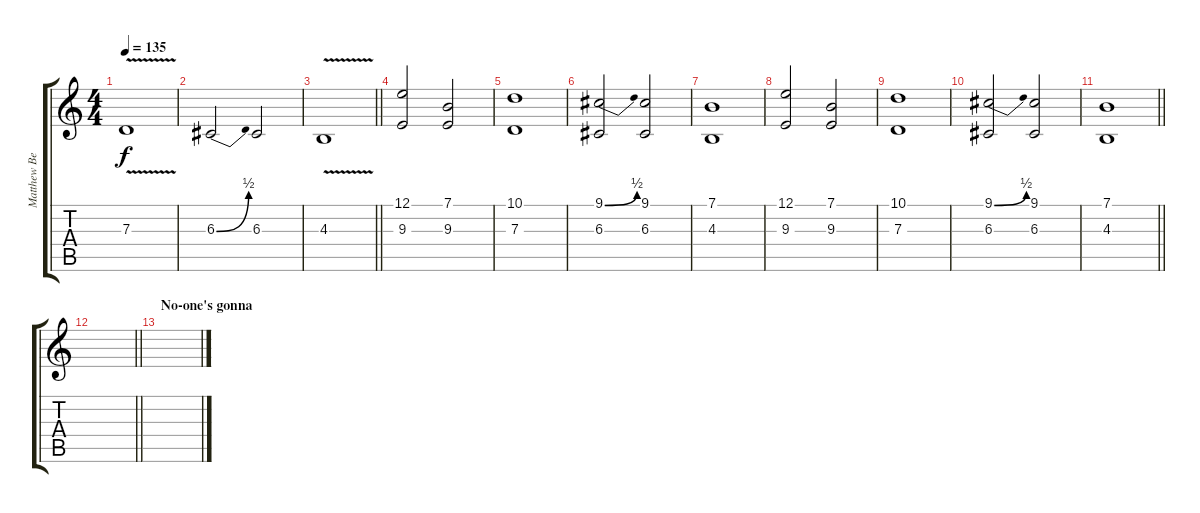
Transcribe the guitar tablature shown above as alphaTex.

\track ("Matthew Bellamy (Lead Vocals)" "Matthew Be") {instrument choiraahs}
\staff {score tabs}
\tuning (E4 B3 G3 D3 A2 E2) {hide}
\ts (4 4)
\tempo 135
\clef g2
\ks c
7.3{v}.1{dy f} |
6.3{be (bend 0 0 60 2)}.2 6.3.2 |
\barLineRight lightlight
4.3{v}.1 |
(12.1 9.3).2 (7.1 9.3).2 |
(10.1 7.3).1 |
(9.1{be (bend 0 0 60 2)} 6.3).2 (9.1 6.3).2 |
(7.1 4.3).1 |
(12.1 9.3).2 (7.1 9.3).2 |
(10.1 7.3).1 |
(9.1{be (bend 0 0 60 2)} 6.3).2 (9.1 6.3).2 |
\barLineRight lightlight
(7.1 4.3).1 |
\barLineRight lightlight
|
\section ("" "No-one's gonna")
